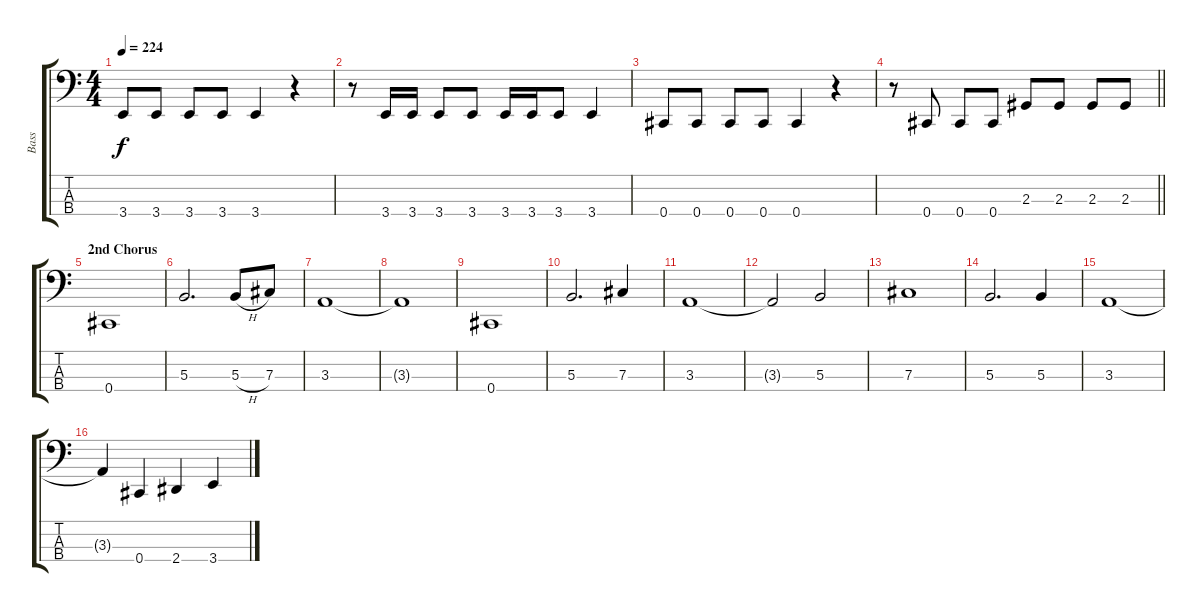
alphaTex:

\track ("Bass" "Bass") {instrument electricbassfinger}
\staff {score tabs}
\tuning (E2 B1 Gb1 Db1) {hide}
\ts (4 4)
\tempo 224
\clef f4
\ks c
3.4.8{dy f} 3.4.8 3.4.8 3.4.8 3.4.4 r.4 |
r.8 3.4.16 3.4.16 3.4.8 3.4.8 3.4.16 3.4.16 3.4.8 3.4.4 |
0.4.8 0.4.8 0.4.8 0.4.8 0.4.4 r.4 |
\barLineRight lightlight
r.8 0.4.8 0.4.8 0.4.8 2.3.8 2.3.8 2.3.8 2.3.8 |
\section ("" "2nd Chorus")
0.4.1 |
5.3.2{d} 5.3{h}.8 7.3.8 |
3.3.1 |
3.3{t}.1 |
0.4.1 |
5.3.2{d} 7.3.4 |
3.3.1 |
3.3{t}.2 5.3.2 |
7.3.1 |
5.3.2{d} 5.3.4 |
3.3.1 |
3.3{t}.4 0.4.4 2.4.4 3.4.4
